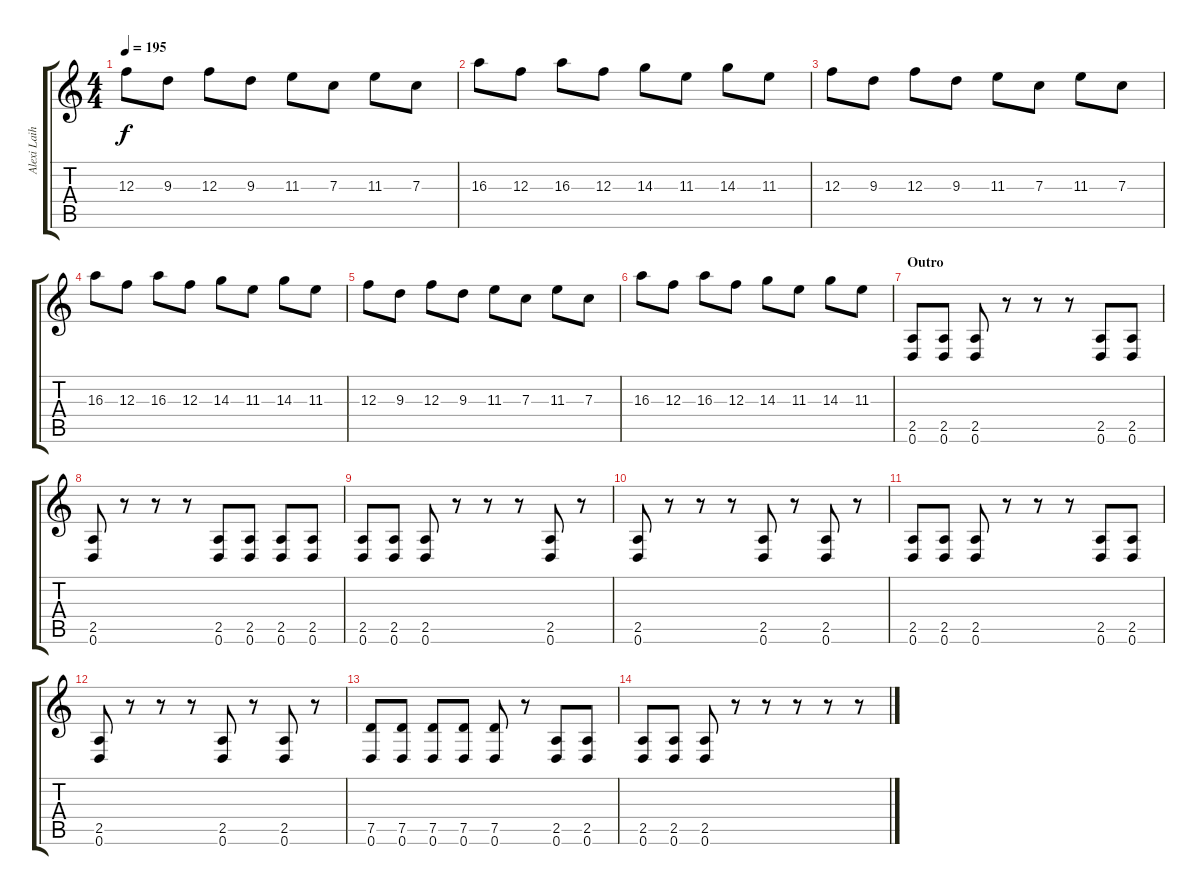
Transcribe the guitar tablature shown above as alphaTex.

\track ("Alexi Laiho" "Alexi Laih") {instrument distortionguitar}
\staff {score tabs}
\tuning (D4 A3 F3 C3 G2 D2) {hide}
\ts (4 4)
\tempo 195
\clef g2
\ks c
12.3.8{dy f} 9.3.8 12.3.8 9.3.8 11.3.8 7.3.8 11.3.8 7.3.8 |
16.3.8 12.3.8 16.3.8 12.3.8 14.3.8 11.3.8 14.3.8 11.3.8 |
12.3.8 9.3.8 12.3.8 9.3.8 11.3.8 7.3.8 11.3.8 7.3.8 |
16.3.8 12.3.8 16.3.8 12.3.8 14.3.8 11.3.8 14.3.8 11.3.8 |
12.3.8 9.3.8 12.3.8 9.3.8 11.3.8 7.3.8 11.3.8 7.3.8 |
16.3.8 12.3.8 16.3.8 12.3.8 14.3.8 11.3.8 14.3.8 11.3.8 |
\section ("" "Outro")
(2.5 0.6).8 (2.5 0.6).8 (2.5 0.6).8 r.8 r.8 r.8 (2.5 0.6).8 (2.5 0.6).8 |
(2.5 0.6).8 r.8 r.8 r.8 (2.5 0.6).8 (2.5 0.6).8 (2.5 0.6).8 (2.5 0.6).8 |
(2.5 0.6).8 (2.5 0.6).8 (2.5 0.6).8 r.8 r.8 r.8 (2.5 0.6).8 r.8 |
(2.5 0.6).8 r.8 r.8 r.8 (2.5 0.6).8 r.8 (2.5 0.6).8 r.8 |
(2.5 0.6).8 (2.5 0.6).8 (2.5 0.6).8 r.8 r.8 r.8 (2.5 0.6).8 (2.5 0.6).8 |
(2.5 0.6).8 r.8 r.8 r.8 (2.5 0.6).8 r.8 (2.5 0.6).8 r.8 |
(7.5 0.6).8 (7.5 0.6).8 (7.5 0.6).8 (7.5 0.6).8 (7.5 0.6).8 r.8 (2.5 0.6).8 (2.5 0.6).8 |
(2.5 0.6).8 (2.5 0.6).8 (2.5 0.6).8 r.8 r.8 r.8 r.8 r.8
